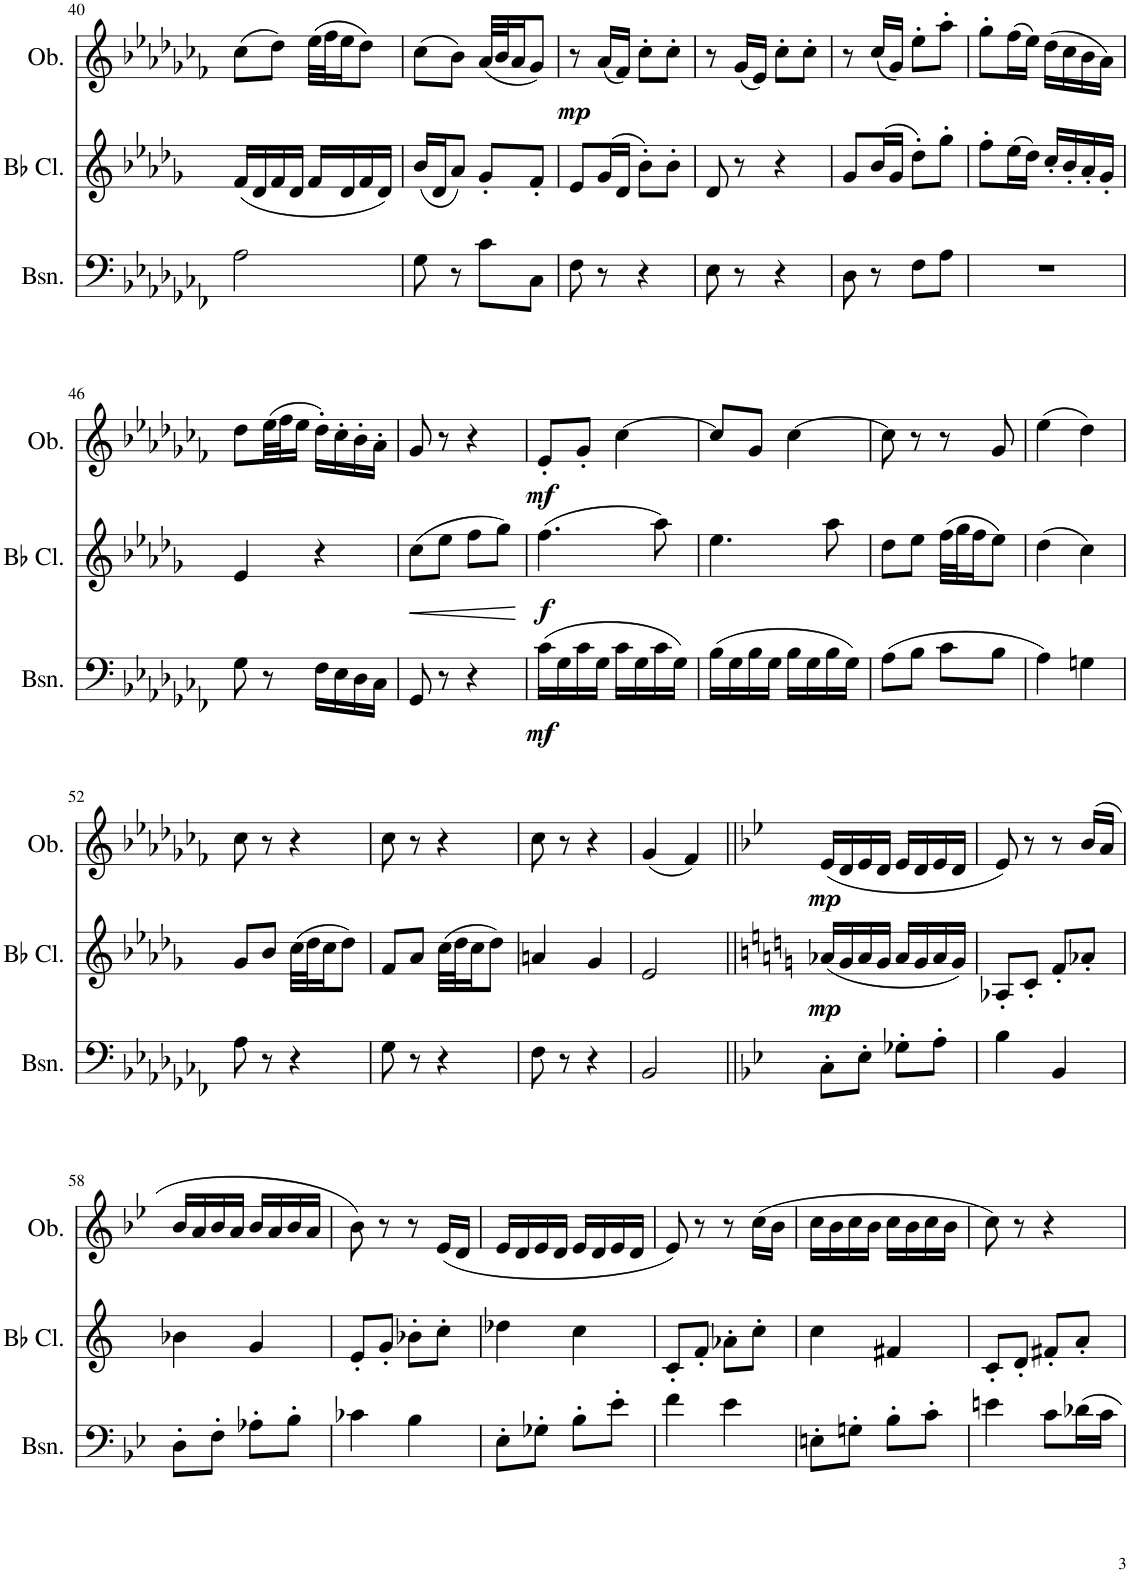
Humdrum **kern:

**kern	**dynam	**kern	**dynam	**kern	**dynam
*part3	*part3	*part2	*part2	*part1	*part1
*staff3	*staff3	*staff2	*staff2	*staff1	*staff1
*I"Bassoon	*	*I"Bb Clarinet	*	*I"Oboe	*
*I'Bsn.	*	*I'Bb Cl.	*	*I'Ob.	*
!!LO:PB:g=z
*clefF4	*	*clefG2	*	*clefG2	*
*	*	*Trd1c2	*	*	*
*k[b-e-a-d-g-c-f-]	*	*k[b-e-a-d-g-]	*	*k[b-e-a-d-g-c-f-]	*
*M2/4	*	*M2/4	*	*M2/4	*
=40	=40	=40	=40	=40	=40
2A-\	.	(16f/LL	.	(8cc-\L	.
.	.	16d-/	.	.	.
.	.	16f/	.	8dd-\J)	.
.	.	16d-/JJ	.	.	.
.	.	16f/LL	.	(32ee-\LLL	.
.	.	.	.	32ff-\J	.
.	.	16d-/	.	16ee-\J	.
.	.	16f/	.	8dd-\J)	.
.	.	16d-/JJ)	.	.	.
=41	=41	=41	=41	=41	=41
8G-\	.	(16b-/LL	.	(8cc-\L	.
.	.	16d-/J	.	.	.
8r	.	8a-/J)	.	8b-\J)	.
8c-\L	.	8g-'/L	.	(32a-/LLL	.
.	.	.	.	32b-/J	.
.	.	.	.	16a-/J	.
8C-\J	.	8f'/J	.	8g-/J)	.
=42	=42	=42	=42	=42	=42
!	!	!	!	!	!LO:DY:b
8F-\	.	8e-/L	.	8r	mp
8r	.	(16g-/L	.	(16a-/LL	.
.	.	16d-/JJ	.	16f-/JJ)	.
4r	.	8b-'\L)	.	8cc-'\L	.
.	.	8b-'\J	.	8cc-'\J	.
=43	=43	=43	=43	=43	=43
8E-\	.	8d-/	.	8r	.
8r	.	8r	.	(16g-/LL	.
.	.	.	.	16e-/JJ)	.
4r	.	4r	.	8cc-'\L	.
.	.	.	.	8cc-'\J	.
=44	=44	=44	=44	=44	=44
8D-\	.	8g-/L	.	8r	.
8r	.	(16b-/L	.	(16cc-/LL	.
.	.	16g-/JJ	.	16g-/JJ)	.
8F-\L	.	8dd-'\L)	.	8ee-'\L	.
8A-\J	.	8gg-'\J	.	8aa-'\J	.
=45	=45	=45	=45	=45	=45
2r	.	8ff'\L	.	8gg-'\L	.
.	.	(16ee-\L	.	(16ff-\L	.
.	.	16dd-\JJ)	.	16ee-\JJ)	.
.	.	16cc'/LL	.	(16dd-\LL	.
.	.	16b-'/	.	16cc-\	.
.	.	16a-'/	.	16b-\	.
.	.	16g-'/JJ	.	16a-\JJ)	.
!!LO:LB:g=z
=46	=46	=46	=46	=46	=46
8G-\	.	4e-/	.	8dd-\L	.
8r	.	.	.	(32ee-\LL	.
.	.	.	.	32ff-\J	.
.	.	.	.	16ee-\JJ	.
16F-\LL	.	4r	.	16dd-'\LL)	.
16E-\	.	.	.	16cc-'\	.
16D-\	.	.	.	16b-'\	.
16C-\JJ	.	.	.	16a-'\JJ	.
=47	=47	=47	=47	=47	=47
!	!	!	!LO:HP:b	!	!
8GG-/	.	(8cc\L	<	8g-/	.
8r	.	8ee-\J	.	8r	.
4r	.	8ff\L	.	4r	.
.	.	8gg-\J)	.	.	.
.	.	.	[	.	.
=48	=48	=48	=48	=48	=48
!	!LO:DY:b	!	!LO:DY:b	!	!LO:DY:b
(16c-\LL	mf	(4.ff\	f	8e-'/L	mf
16G-\	.	.	.	.	.
16c-\	.	.	.	8g-'/J	.
16G-\JJ	.	.	.	.	.
16c-\LL	.	.	.	[4cc-\	.
16G-\	.	.	.	.	.
16c-\	.	8aa-\)	.	.	.
16G-\JJ)	.	.	.	.	.
=49	=49	=49	=49	=49	=49
(16B-\LL	.	4.ee-\	.	8cc-/L]	.
16G-\	.	.	.	.	.
16B-\	.	.	.	8g-/J	.
16G-\JJ	.	.	.	.	.
16B-\LL	.	.	.	[4cc-\	.
16G-\	.	.	.	.	.
16B-\	.	8aa-\	.	.	.
16G-\JJ)	.	.	.	.	.
=50	=50	=50	=50	=50	=50
(8A-\L	.	8dd-\L	.	8cc-\]	.
8B-\J	.	8ee-\J	.	8r	.
8c-\L	.	(32ff\LLL	.	8r	.
.	.	32gg-\J	.	.	.
.	.	16ff\J	.	.	.
8B-\J	.	8ee-\J)	.	8g-/	.
=51	=51	=51	=51	=51	=51
4A-\)	.	(4dd-\	.	(4ee-\	.
4Gn\	.	4cc\)	.	4dd-\)	.
!!LO:LB:g=z
=52	=52	=52	=52	=52	=52
8A-\	.	8g-/L	.	8cc-\	.
8r	.	8b-/J	.	8r	.
4r	.	(32cc\LLL	.	4r	.
.	.	32dd-\J	.	.	.
.	.	16cc\J	.	.	.
.	.	8dd-\J)	.	.	.
=53	=53	=53	=53	=53	=53
8G-\	.	8f/L	.	8cc-\	.
8r	.	8a-/J	.	8r	.
4r	.	(32cc\LLL	.	4r	.
.	.	32dd-\J	.	.	.
.	.	16cc\J	.	.	.
.	.	8dd-\J)	.	.	.
=54	=54	=54	=54	=54	=54
8F-\	.	4an/	.	8cc-\	.
8r	.	.	.	8r	.
4r	.	4g-/	.	4r	.
=55	=55	=55	=55	=55	=55
2BB-/	.	2e-/	.	(4g-/	.
.	.	.	.	4f-/)	.
=56||	=56||	=56||	=56||	=56||	=56||
*k[b-e-]	*	*k[]	*	*k[b-e-]	*
!	!	!	!LO:DY:b	!	!LO:DY:b
8C'\L	.	(16a-X/LL	mp	(16e-/LL	mp
.	.	16g/	.	16d/	.
8E-'\J	.	16a-/	.	16e-/	.
.	.	16g/JJ	.	16d/JJ	.
8G-X'\L	.	16a-/LL	.	16e-/LL	.
.	.	16g/	.	16d/	.
8A'\J	.	16a-/	.	16e-/	.
.	.	16g/JJ)	.	16d/JJ	.
=57	=57	=57	=57	=57	=57
4B-\	.	8A-X'/L	.	8e-/)	.
.	.	8c'/J	.	8r	.
4BB-/	.	8f'/L	.	8r	.
.	.	8a-X'/J	.	(16b-/LL	.
.	.	.	.	16a/JJ	.
!!LO:LB:g=z
=58	=58	=58	=58	=58	=58
8D'\L	.	4b-X\	.	16b-/LL	.
.	.	.	.	16a/	.
8F'\J	.	.	.	16b-/	.
.	.	.	.	16a/JJ	.
8A-X'\L	.	4g/	.	16b-/LL	.
.	.	.	.	16a/	.
8B-'\J	.	.	.	16b-/	.
.	.	.	.	16a/JJ	.
=59	=59	=59	=59	=59	=59
4c-X\	.	8e'/L	.	8b-\)	.
.	.	8g'/J	.	8r	.
4B-\	.	8b-X'\L	.	8r	.
.	.	8cc'\J	.	(16e-/LL	.
.	.	.	.	16d/JJ	.
=60	=60	=60	=60	=60	=60
8E-'\L	.	4dd-X\	.	16e-/LL	.
.	.	.	.	16d/	.
8G-X'\J	.	.	.	16e-/	.
.	.	.	.	16d/JJ	.
8B-'\L	.	4cc\	.	16e-/LL	.
.	.	.	.	16d/	.
8e-'\J	.	.	.	16e-/	.
.	.	.	.	16d/JJ	.
=61	=61	=61	=61	=61	=61
4f\	.	8c'/L	.	8e-/)	.
.	.	8f'/J	.	8r	.
4e-\	.	8a-X'\L	.	8r	.
.	.	8cc'\J	.	(16cc\LL	.
.	.	.	.	16b-\JJ	.
=62	=62	=62	=62	=62	=62
8En'\L	.	4cc\	.	16cc\LL	.
.	.	.	.	16b-\	.
8Gn'\J	.	.	.	16cc\	.
.	.	.	.	16b-\JJ	.
8B-'\L	.	4f#X/	.	16cc\LL	.
.	.	.	.	16b-\	.
8c'\J	.	.	.	16cc\	.
.	.	.	.	16b-\JJ	.
=63	=63	=63	=63	=63	=63
4en\	.	8c'/L	.	8cc\)	.
.	.	8d'/J	.	8r	.
8c\L	.	8f#X'/L	.	4r	.
16d-X\L	.	8a'/J	.	.	.
16c\JJ	.	.	.	.	.
=	=	=	=	=	=
*-	*-	*-	*-	*-	*-
